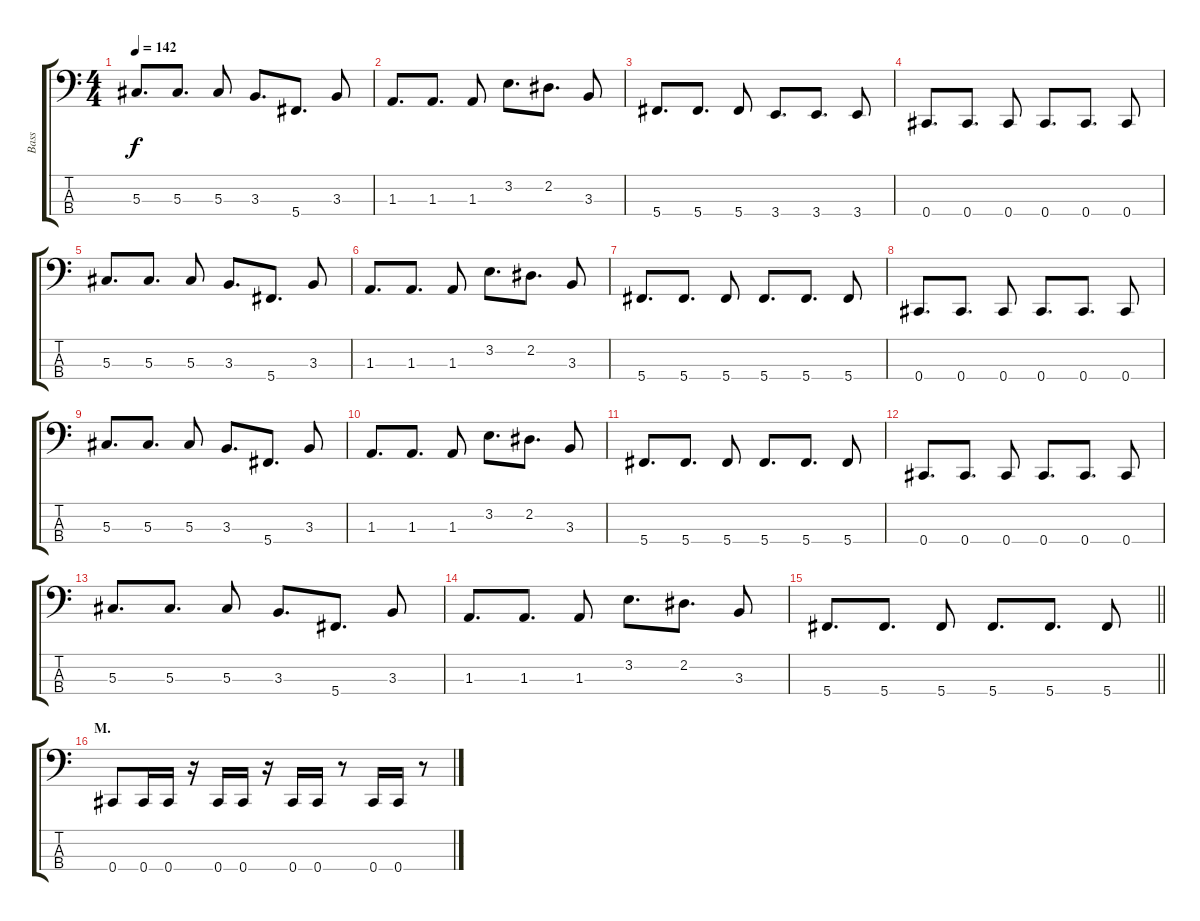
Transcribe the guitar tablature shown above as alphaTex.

\track ("Bass" "Bass") {instrument electricbasspick}
\staff {score tabs}
\tuning (Gb2 Db2 Ab1 Db1) {hide}
\ts (4 4)
\tempo 142
\clef f4
\ks c
5.3.8{d dy f} 5.3.8{d} 5.3.8 3.3.8{d} 5.4.8{d} 3.3.8 |
1.3.8{d} 1.3.8{d} 1.3.8 3.2.8{d} 2.2.8{d} 3.3.8 |
5.4.8{d} 5.4.8{d} 5.4.8 3.4.8{d} 3.4.8{d} 3.4.8 |
0.4.8{d} 0.4.8{d} 0.4.8 0.4.8{d} 0.4.8{d} 0.4.8 |
5.3.8{d} 5.3.8{d} 5.3.8 3.3.8{d} 5.4.8{d} 3.3.8 |
1.3.8{d} 1.3.8{d} 1.3.8 3.2.8{d} 2.2.8{d} 3.3.8 |
5.4.8{d} 5.4.8{d} 5.4.8 5.4.8{d} 5.4.8{d} 5.4.8 |
0.4.8{d} 0.4.8{d} 0.4.8 0.4.8{d} 0.4.8{d} 0.4.8 |
5.3.8{d} 5.3.8{d} 5.3.8 3.3.8{d} 5.4.8{d} 3.3.8 |
1.3.8{d} 1.3.8{d} 1.3.8 3.2.8{d} 2.2.8{d} 3.3.8 |
5.4.8{d} 5.4.8{d} 5.4.8 5.4.8{d} 5.4.8{d} 5.4.8 |
0.4.8{d} 0.4.8{d} 0.4.8 0.4.8{d} 0.4.8{d} 0.4.8 |
5.3.8{d} 5.3.8{d} 5.3.8 3.3.8{d} 5.4.8{d} 3.3.8 |
1.3.8{d} 1.3.8{d} 1.3.8 3.2.8{d} 2.2.8{d} 3.3.8 |
\barLineRight lightlight
5.4.8{d} 5.4.8{d} 5.4.8 5.4.8{d} 5.4.8{d} 5.4.8 |
\section ("" "M.")
0.4.8 0.4.16 0.4.16 r.16 0.4.16 0.4.16 r.16 0.4.16 0.4.16 r.8 0.4.16 0.4.16 r.8
